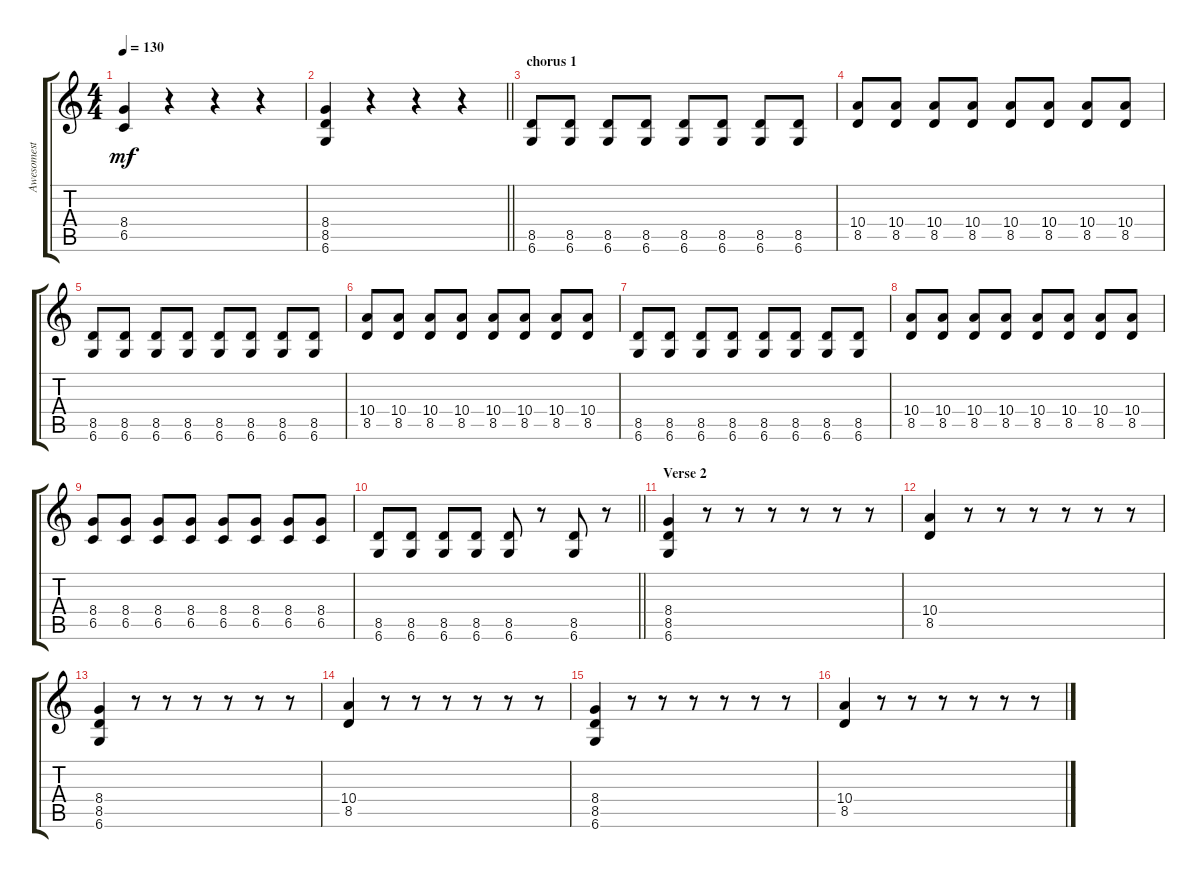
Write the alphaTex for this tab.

\track ("Awesomest Kid EVER.............." "Awesomest ") {instrument distortionguitar}
\staff {score tabs}
\tuning (Db4 Ab3 E3 B2 Gb2 Db2) {hide}
\ts (4 4)
\tempo 130
\clef g2
\ks c
(8.4 6.5).4{dy mf} r.4 r.4 r.4 |
\barLineRight lightlight
(8.4 8.5 6.6).4 r.4 r.4 r.4 |
\section ("" "chorus 1")
(8.5 6.6).8 (8.5 6.6).8 (8.5 6.6).8 (8.5 6.6).8 (8.5 6.6).8 (8.5 6.6).8 (8.5 6.6).8 (8.5 6.6).8 |
(10.4 8.5).8 (10.4 8.5).8 (10.4 8.5).8 (10.4 8.5).8 (10.4 8.5).8 (10.4 8.5).8 (10.4 8.5).8 (10.4 8.5).8 |
(8.5 6.6).8 (8.5 6.6).8 (8.5 6.6).8 (8.5 6.6).8 (8.5 6.6).8 (8.5 6.6).8 (8.5 6.6).8 (8.5 6.6).8 |
(10.4 8.5).8 (10.4 8.5).8 (10.4 8.5).8 (10.4 8.5).8 (10.4 8.5).8 (10.4 8.5).8 (10.4 8.5).8 (10.4 8.5).8 |
(8.5 6.6).8 (8.5 6.6).8 (8.5 6.6).8 (8.5 6.6).8 (8.5 6.6).8 (8.5 6.6).8 (8.5 6.6).8 (8.5 6.6).8 |
(10.4 8.5).8 (10.4 8.5).8 (10.4 8.5).8 (10.4 8.5).8 (10.4 8.5).8 (10.4 8.5).8 (10.4 8.5).8 (10.4 8.5).8 |
(8.4 6.5).8 (8.4 6.5).8 (8.4 6.5).8 (8.4 6.5).8 (8.4 6.5).8 (8.4 6.5).8 (8.4 6.5).8 (8.4 6.5).8 |
\barLineRight lightlight
(8.5 6.6).8 (8.5 6.6).8 (8.5 6.6).8 (8.5 6.6).8 (8.5 6.6).8 r.8 (8.5 6.6).8 r.8 |
\section ("" "Verse 2")
(8.4 8.5 6.6).4 r.8 r.8 r.8 r.8 r.8 r.8 |
(10.4 8.5).4 r.8 r.8 r.8 r.8 r.8 r.8 |
(8.4 8.5 6.6).4 r.8 r.8 r.8 r.8 r.8 r.8 |
(10.4 8.5).4 r.8 r.8 r.8 r.8 r.8 r.8 |
(8.4 8.5 6.6).4 r.8 r.8 r.8 r.8 r.8 r.8 |
(10.4 8.5).4 r.8 r.8 r.8 r.8 r.8 r.8
